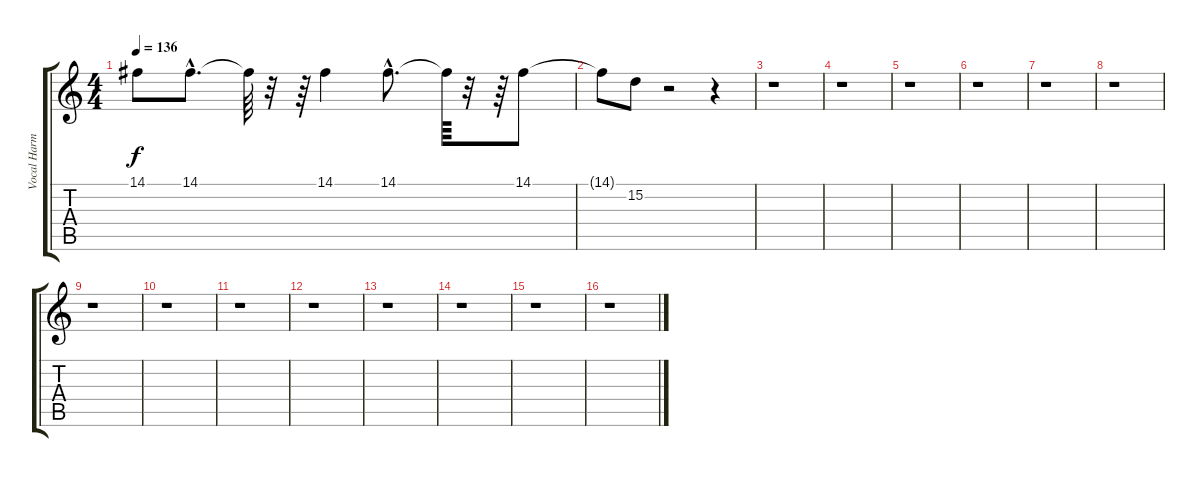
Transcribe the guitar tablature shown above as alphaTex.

\track ("Vocal Harmony" "Vocal Harm") {instrument choiraahs}
\staff {score tabs}
\tuning (E4 B3 G3 D3 A2 E2) {hide}
\ts (4 4)
\tempo 136
\clef g2
\ks c
14.1.8{dy f} 14.1{hac}.8{d} 14.1{t}.64 r.32 r.64 14.1.4 14.1{hac}.8{d} 14.1{t}.64 r.32 r.64 14.1.8 |
14.1{t}.8 15.2.8 r.2 r.4 |
r.1 |
r.1 |
r.1 |
r.1 |
r.1 |
r.1 |
r.1 |
r.1 |
r.1 |
r.1 |
r.1 |
r.1 |
r.1 |
r.1
